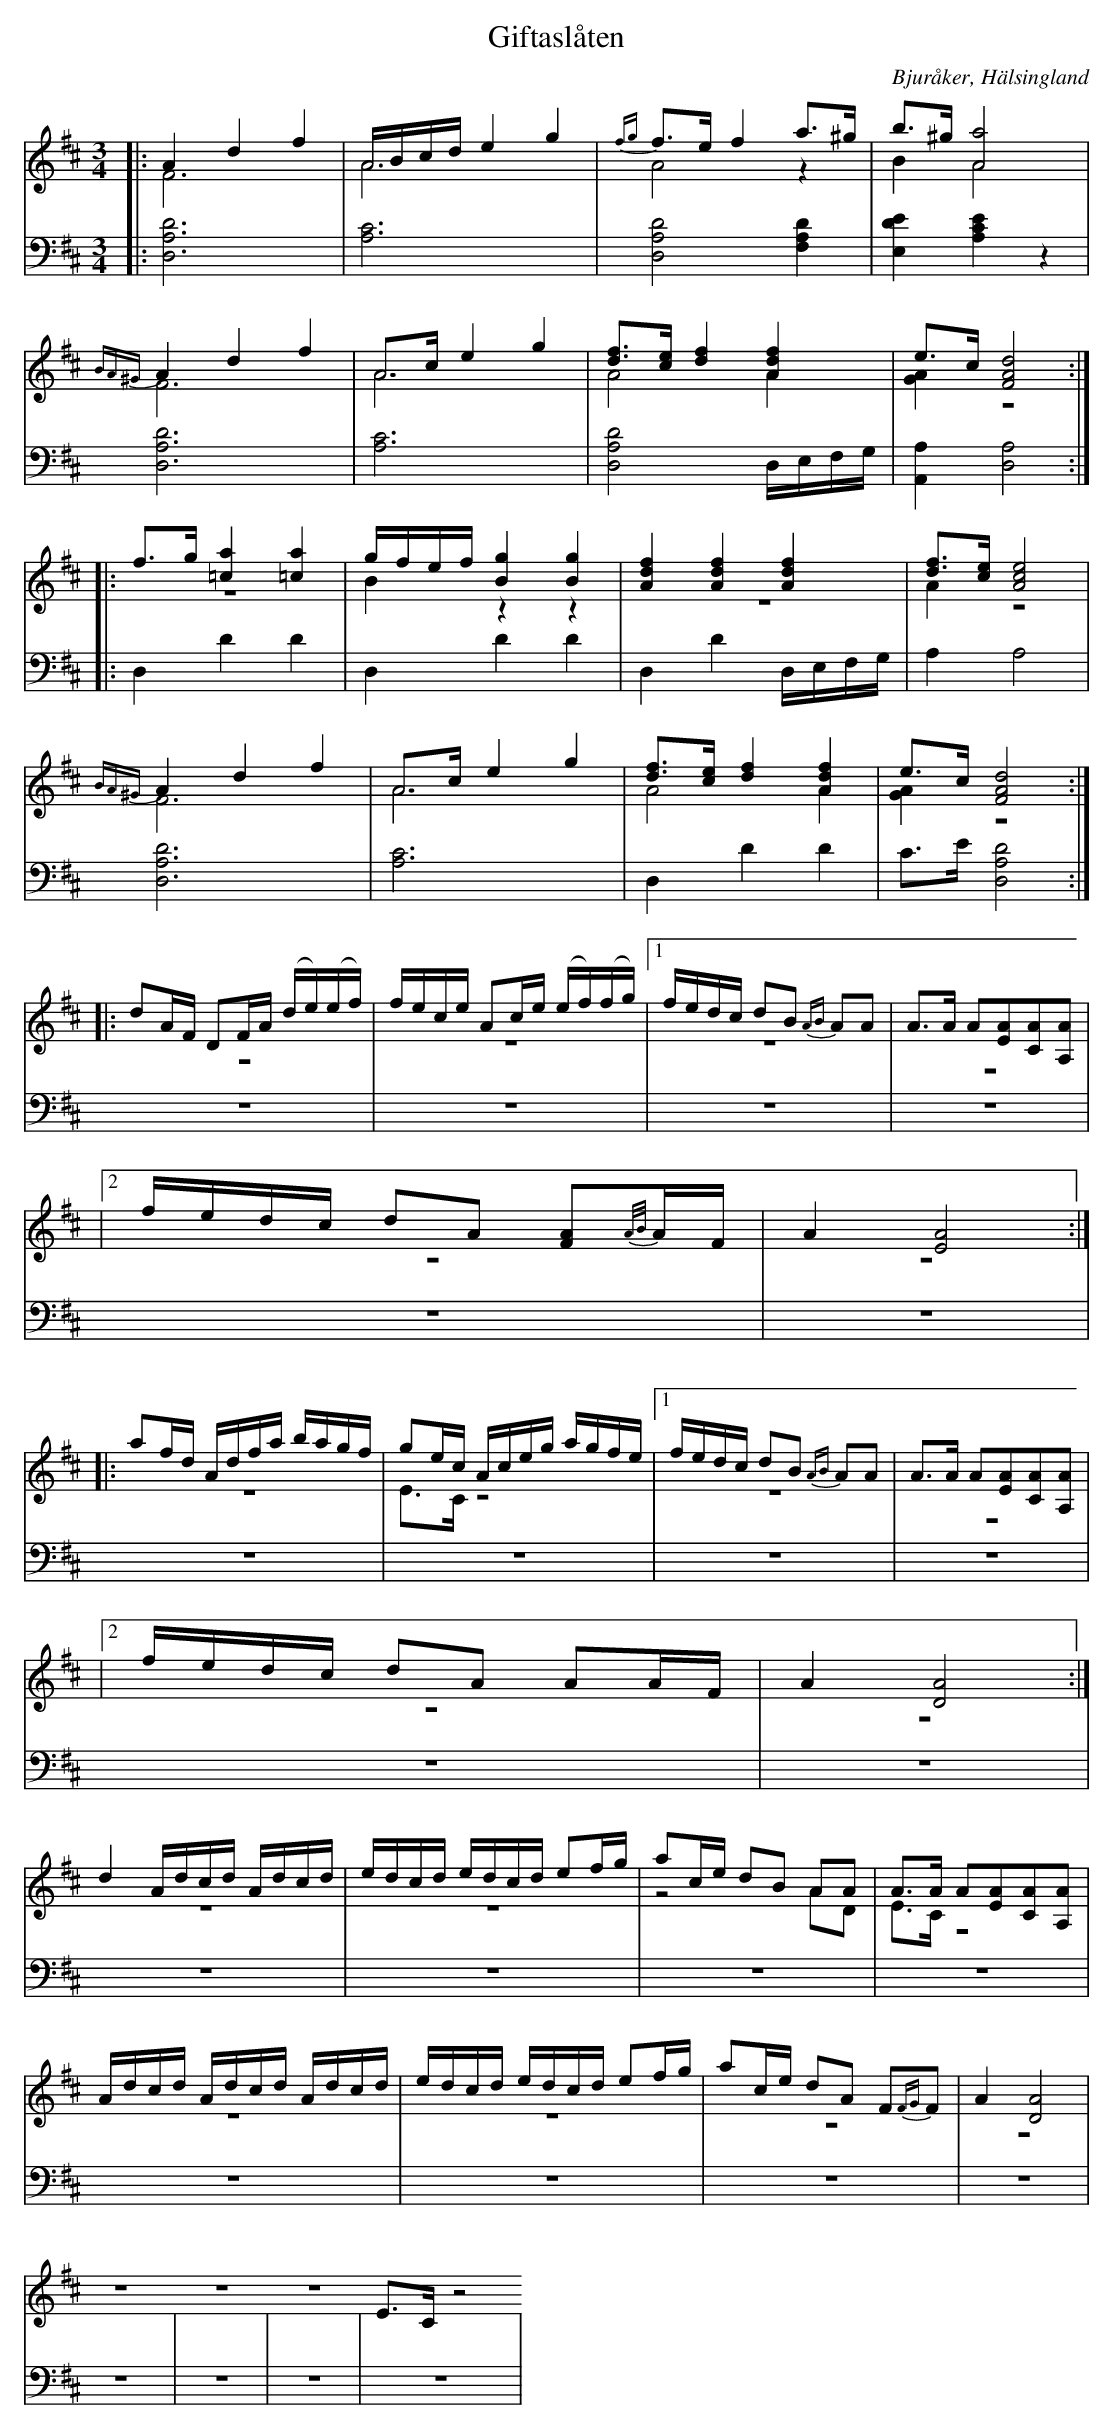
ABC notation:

X:1
T: Giftaslåten
O: Bjuråker, Hälsingland
M: 3/4
L: 1/8
K: D
V:1
V:2 merge
V:3
V:1
|: A2 d2 f2|A/B/c/d/ e2 g2|{fg}f>e f2 a>^g |b>^g [A4a4]|
 {BA^G}A2 d2 f2|A>c e2 g2|[df]>[ce] [d2f2] [A2d2f2]| e>c [F4A4d4]:|
|:f>g [=c2a2] [=c2a2]|g/f/e/f/ [B2g2] [B2g2]|[A2d2f2] [A2d2f2] [A2d2f2] |[df]>[ce] [A4c4e4]|
{BA^G}A2 d2 f2|A>c e2 g2|[df]>[ce] [d2f2] [A2d2f2]| e>c [F4A4d4]:|
|:dA/F/ DF/A/ (d/e/)(e/f/)|f/e/c/e/ Ac/e/ (e/f/)(f/g/)|1 f/e/d/c/ dB {AB}AA|A>A A[EA][CA][A,A]|
|2 f/e/d/c/ dA [FA]{A/B/}A/F/|A2 [E4A4]:|
|:af/d/ A/d/f/a/ b/a/g/f/|ge/c/ A/c/e/g/ a/g/f/e/|1 f/e/d/c/ dB {AB}AA|A>A A[EA][CA][A,A]|
|2 f/e/d/c/ dA AA/F/| A2 [D4A4]:|
d2 A/d/c/d/ A/d/c/d/|e/d/c/d/ e/d/c/d/ ef/g/|ac/e/ dB AA|A>A A[EA][CA][A,A]|
A/d/c/d/ A/d/c/d/ A/d/c/d/|e/d/c/d/ e/d/c/d/ ef/g/| ac/e/ dA F{FG}F|A2 [D4A4]|
V:2
|: F6| A6|A4 z2|B2 A4|
F6| A6|A4 A2|[G2A2] z4:|
|:z6|B2 z2 z2|z6|A2 z4|
F6|A6|A4 A2|[G2A2] z4:|
z6|z6|z6|z6|
z6|z6|z6|E>C z4|
z6|z6|z6|z6|
z6|z6|z4 AD|E>C z4|
z6|z6|z6|z6|
z6|z6|z6|E>C z4|
V:4 clef bass
|: [D,6A,6D6]| [A,6C6]|[D,4A,4D4] [F,2A,2D2]|[E,2D2E2] [A,2C2E2] z2|
[D,6A,6D6]| [A,6C6]|[D,4A,4D4] D,/E,/F,/G,/|[A,,2A,2] [D,4A,4] :|
|:D,2 D2 D2|D,2 D2 D2|D,2 D2 D,/E,/F,/G,/|A,2 A,4|
[D,6A,6D6]|[A,6C6]| D,2 D2 D2|C>E [D,4A,4D4] :|
z6|z6|z6|z6|
z6|z6|z6|z6|
z6|z6|z6|z6|
z6|z6|z6|z6|
z6|z6|z6|z6|
z6|z6|z6|z6|
